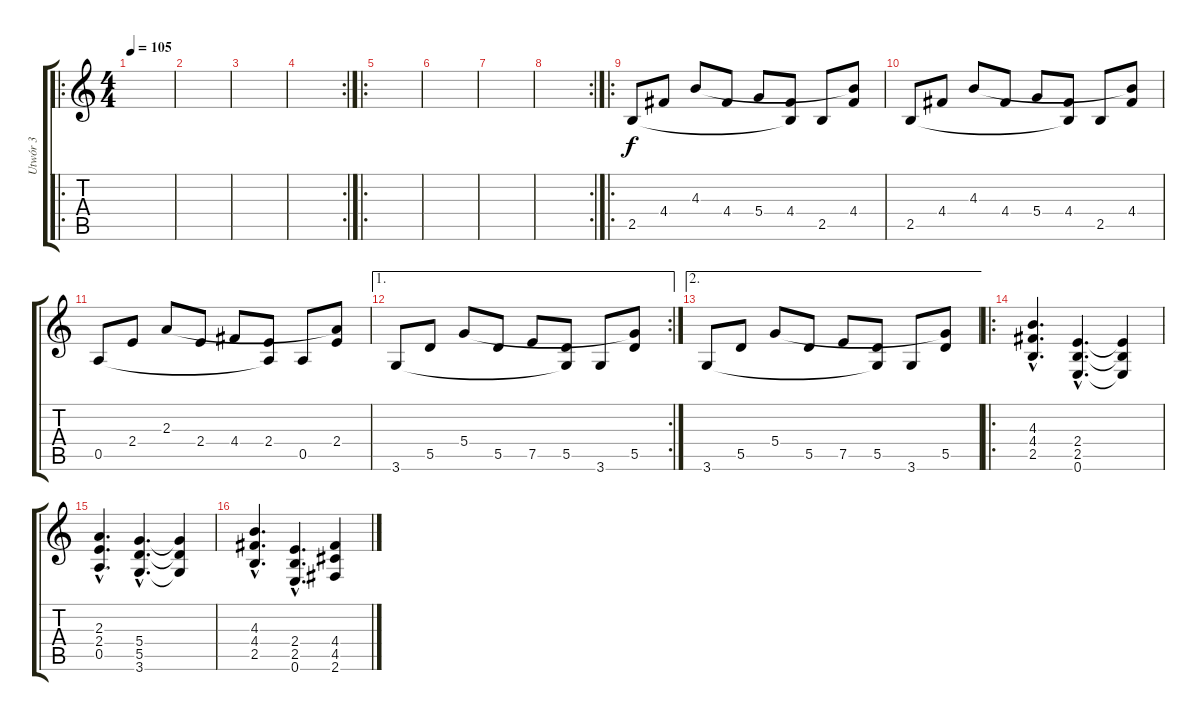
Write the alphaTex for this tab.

\track ("Utwór 3" "Utwór 3") {instrument distortionguitar}
\staff {score tabs}
\tuning (E4 B3 G3 D3 A2 E2) {hide}
\ro
\ts (4 4)
\tempo 105
\clef g2
\ks c
|
|
|
\rc 2
|
\ro
|
|
|
\rc 2
|
\ro
2.5.8 4.4.8 4.3.8 4.4.8 5.4.8 (4.4 2.5{t}).8 2.5.8 (4.3{t} 4.4).8 |
2.5.8 4.4.8 4.3.8 4.4.8 5.4.8 (4.4 2.5{t}).8 2.5.8 (4.3{t} 4.4).8 |
0.5.8 2.4.8 2.3.8 2.4.8 4.4.8 (2.4 0.5{t}).8 0.5.8 (2.3{t} 2.4).8 |
\ae 1
\rc 2
3.6.8 5.5.8 5.4.8 5.5.8 7.5.8 (5.5 3.6{t}).8 3.6.8 (5.4{t} 5.5).8 |
\ae 2
3.6.8 5.5.8 5.4.8 5.5.8 7.5.8 (5.5 3.6{t}).8 3.6.8 (5.4{t} 5.5).8 |
\ro
(4.3{hac} 4.4{hac} 2.5{hac}).4{d} (2.4{hac} 2.5{hac} 0.6{hac}).4{d} (2.4{t} 2.5{t} 0.6{t}).4 |
(2.3{hac} 2.4{hac} 0.5{hac}).4{d} (5.4{hac} 5.5{hac} 3.6{hac}).4{d} (5.4{t} 5.5{t} 3.6{t}).4 |
(4.3{hac} 4.4{hac} 2.5{hac}).4{d} (2.4{hac} 2.5{hac} 0.6{hac}).4{d} (4.4 4.5 2.6).4
